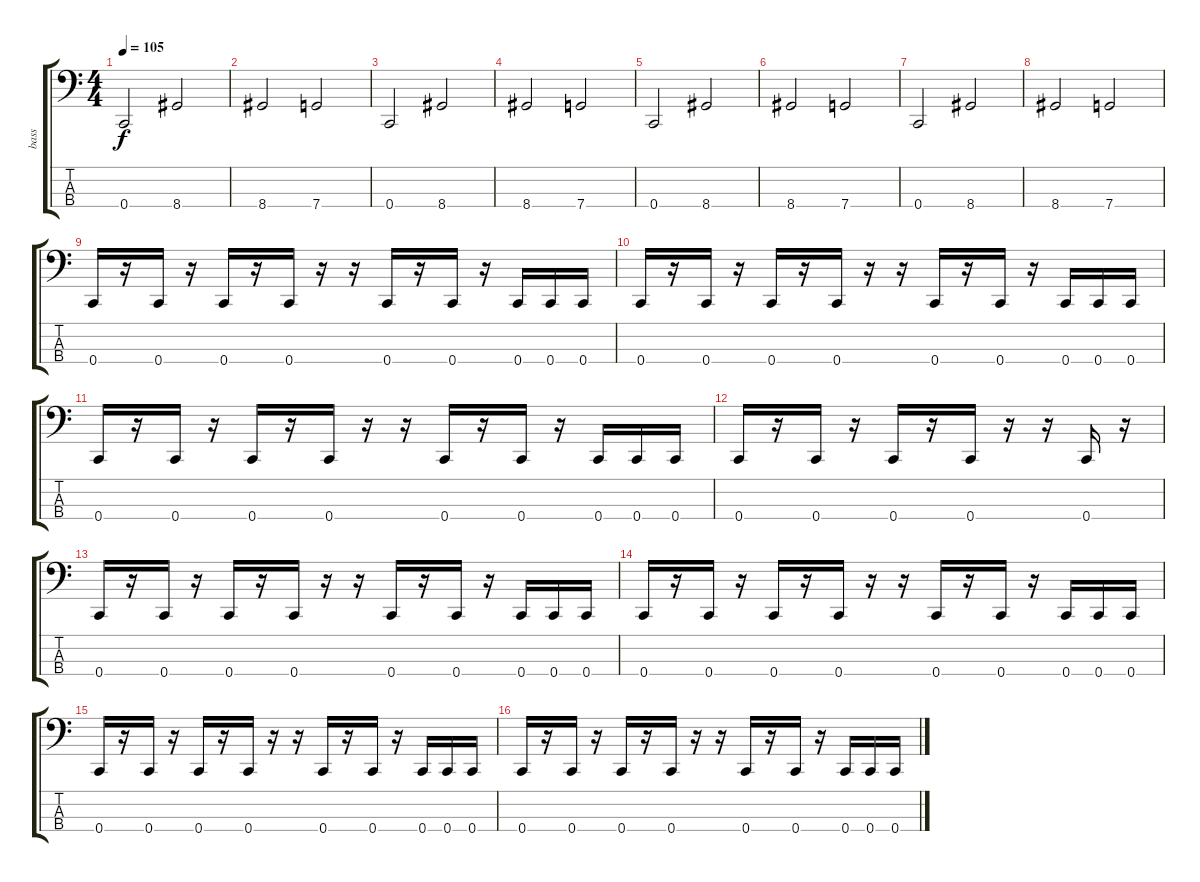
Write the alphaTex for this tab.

\track ("bass" "bass") {instrument electricbasspick}
\staff {score tabs}
\tuning (F2 C2 G1 C1) {hide}
\ts (4 4)
\tempo 105
\clef f4
\ks c
0.4.2{dy f} 8.4.2 |
8.4.2 7.4.2 |
0.4.2 8.4.2 |
8.4.2 7.4.2 |
0.4.2 8.4.2 |
8.4.2 7.4.2 |
0.4.2 8.4.2 |
8.4.2 7.4.2 |
0.4.16 r.16 0.4.16 r.16 0.4.16 r.16 0.4.16 r.16 r.16 0.4.16 r.16 0.4.16 r.16 0.4.16 0.4.16 0.4.16 |
0.4.16 r.16 0.4.16 r.16 0.4.16 r.16 0.4.16 r.16 r.16 0.4.16 r.16 0.4.16 r.16 0.4.16 0.4.16 0.4.16 |
0.4.16 r.16 0.4.16 r.16 0.4.16 r.16 0.4.16 r.16 r.16 0.4.16 r.16 0.4.16 r.16 0.4.16 0.4.16 0.4.16 |
0.4.16 r.16 0.4.16 r.16 0.4.16 r.16 0.4.16 r.16 r.16 0.4.16 r.16 |
0.4.16 r.16 0.4.16 r.16 0.4.16 r.16 0.4.16 r.16 r.16 0.4.16 r.16 0.4.16 r.16 0.4.16 0.4.16 0.4.16 |
0.4.16 r.16 0.4.16 r.16 0.4.16 r.16 0.4.16 r.16 r.16 0.4.16 r.16 0.4.16 r.16 0.4.16 0.4.16 0.4.16 |
0.4.16 r.16 0.4.16 r.16 0.4.16 r.16 0.4.16 r.16 r.16 0.4.16 r.16 0.4.16 r.16 0.4.16 0.4.16 0.4.16 |
0.4.16 r.16 0.4.16 r.16 0.4.16 r.16 0.4.16 r.16 r.16 0.4.16 r.16 0.4.16 r.16 0.4.16 0.4.16 0.4.16
